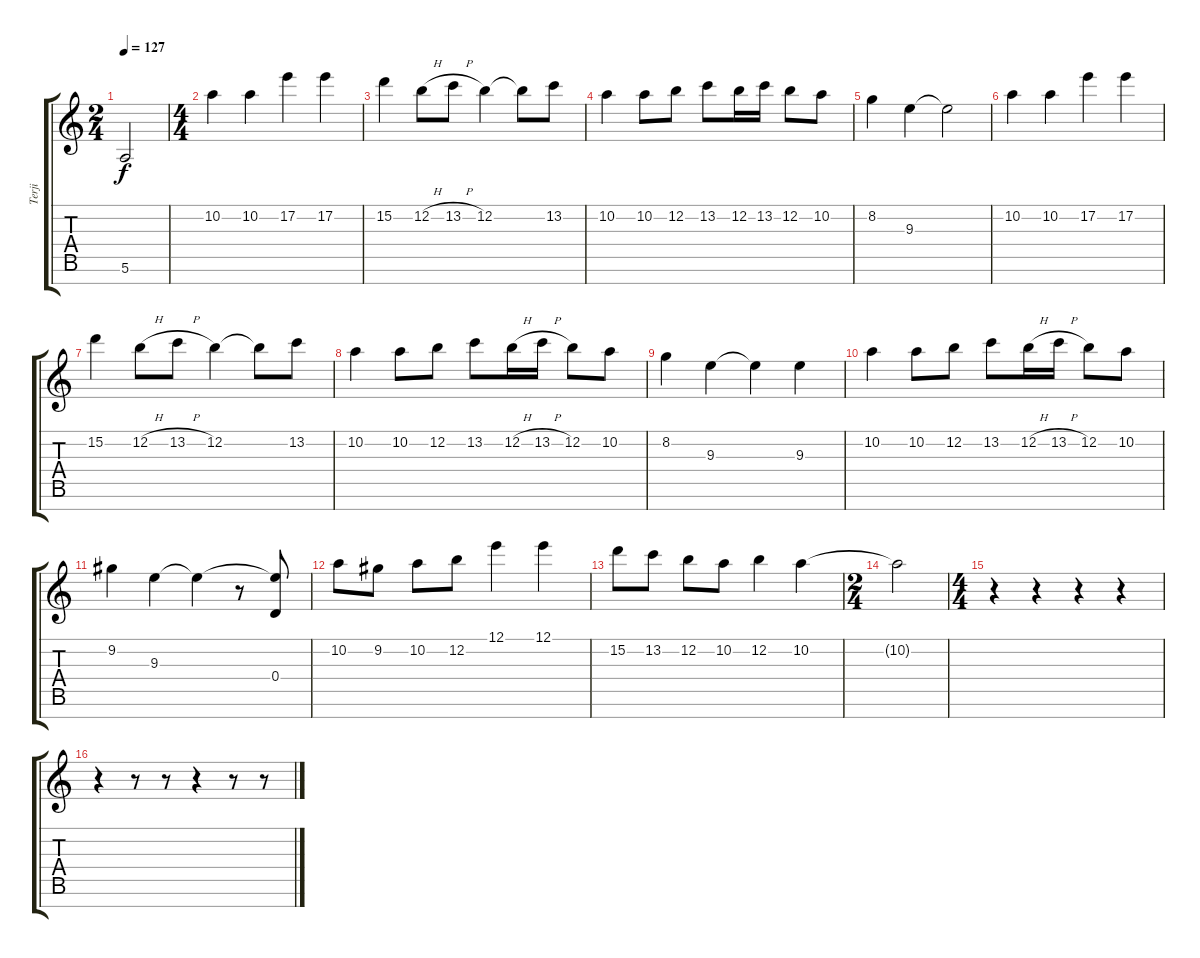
\track ("Terji" "Terji") {instrument distortionguitar}
\staff {score tabs}
\tuning (E4 B3 G3 D3 A2 E2 B1) {hide}
\ts (2 4)
\tempo 127
\clef g2
\ks c
5.6{t}.2{dy f} |
\ts (4 4)
10.2.4{volume 16 instrument distortionguitar} 10.2.4 17.2.4 17.2.4 |
15.2.4 12.2{h}.8 13.2{h}.8 12.2.4 12.2{t}.8 13.2.8 |
10.2.4 10.2.8 12.2.8 13.2.8 12.2.16 13.2.16 12.2.8 10.2.8 |
8.2.4 9.3.4 9.3{t}.2 |
10.2.4{volume 16 instrument distortionguitar} 10.2.4 17.2.4 17.2.4 |
15.2.4 12.2{h}.8 13.2{h}.8 12.2.4 12.2{t}.8 13.2.8 |
10.2.4 10.2.8 12.2.8 13.2.8 12.2{h}.16 13.2{h}.16 12.2.8 10.2.8 |
8.2.4 9.3.4 9.3{t}.4 9.3.4 |
10.2.4 10.2.8 12.2.8 13.2.8 12.2{h}.16 13.2{h}.16 12.2.8 10.2.8 |
9.2.4 9.3.4 9.3{t}.4 r.8 (9.3{t} 0.4).8 |
10.2.8 9.2.8 10.2.8 12.2.8 12.1.4 12.1.4 |
15.2.8 13.2.8 12.2.8 10.2.8 12.2.4 10.2.4 |
\ts (2 4)
10.2{t}.2 |
\ts (4 4)
r.4{volume 16 instrument distortionguitar} r.4 r.4 r.4 |
r.4 r.8 r.8 r.4 r.8 r.8
